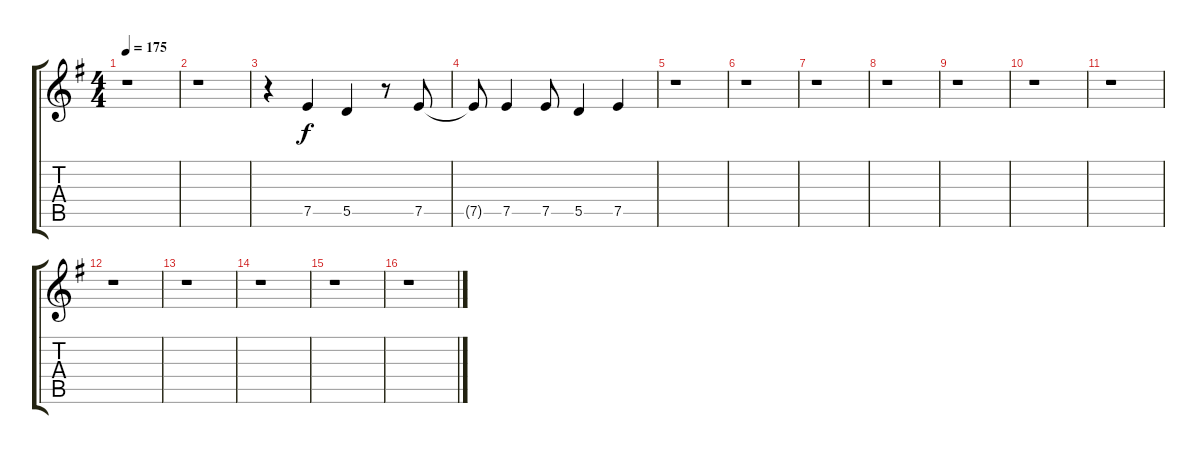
\track "" {instrument acousticguitarnylon}
\staff {score tabs}
\tuning (E4 B3 G3 D3 A2 E2) {hide}
\ts (4 4)
\tempo 175
\clef g2
\ks g
r.1{dy f} |
r.1 |
r.4 7.5.4 5.5.4 r.8 7.5.8 |
7.5{t}.8 7.5.4 7.5.8 5.5.4 7.5.4 |
r.1 |
r.1 |
r.1 |
r.1 |
r.1 |
r.1 |
r.1 |
r.1 |
r.1 |
r.1 |
r.1 |
r.1
